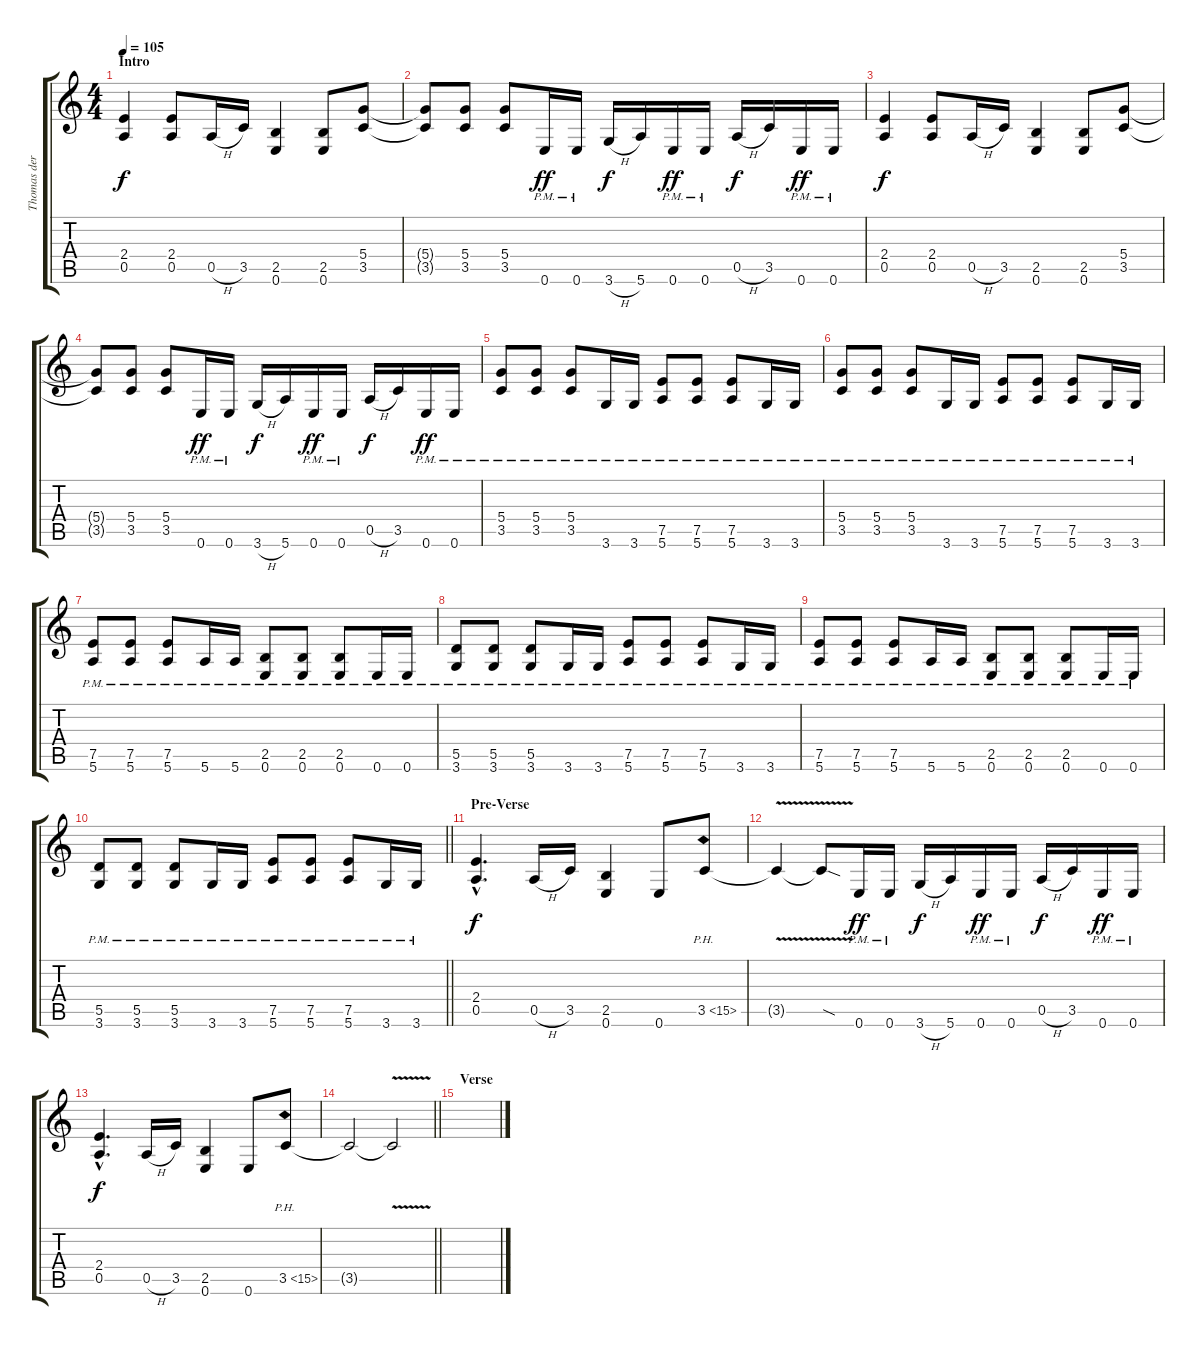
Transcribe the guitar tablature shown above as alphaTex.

\track ("Thomas der Münzer" "Thomas der") {instrument distortionguitar}
\staff {score tabs}
\tuning (E4 B3 G3 D3 A2 E2) {hide}
\ts (4 4)
\section ("" "Intro")
\tempo 105
\clef g2
\ks c
(2.4 0.5).4{dy f instrument distortionguitar} (2.4 0.5).8 0.5{h}.16 3.5.16 (2.5 0.6).4 (2.5 0.6).8 (5.4 3.5).8 |
(5.4{t} 3.5{t}).8 (5.4 3.5).8 (5.4 3.5).8 0.6{pm}.16{dy ff} 0.6{pm}.16 3.6{h}.16{dy f} 5.6.16 0.6{pm}.16{dy ff} 0.6{pm}.16 0.5{h}.16{dy f} 3.5.16 0.6{pm}.16{dy ff} 0.6{pm}.16 |
(2.4 0.5).4{dy f} (2.4 0.5).8 0.5{h}.16 3.5.16 (2.5 0.6).4 (2.5 0.6).8 (5.4 3.5).8 |
(5.4{t} 3.5{t}).8 (5.4 3.5).8 (5.4 3.5).8 0.6{pm}.16{dy ff} 0.6{pm}.16 3.6{h}.16{dy f} 5.6.16 0.6{pm}.16{dy ff} 0.6{pm}.16 0.5{h}.16{dy f} 3.5.16 0.6{pm}.16{dy ff} 0.6{pm}.16 |
(5.4{pm} 3.5{pm}).8 (5.4{pm} 3.5{pm}).8 (5.4{pm} 3.5{pm}).8 3.6{pm}.16 3.6{pm}.16 (7.5{pm} 5.6{pm}).8 (7.5{pm} 5.6{pm}).8 (7.5{pm} 5.6{pm}).8 3.6{pm}.16 3.6{pm}.16 |
(5.4{pm} 3.5{pm}).8 (5.4{pm} 3.5{pm}).8 (5.4{pm} 3.5{pm}).8 3.6{pm}.16 3.6{pm}.16 (7.5{pm} 5.6{pm}).8 (7.5{pm} 5.6{pm}).8 (7.5{pm} 5.6{pm}).8 3.6{pm}.16 3.6{pm}.16 |
(7.5{pm} 5.6{pm}).8 (7.5{pm} 5.6{pm}).8 (7.5{pm} 5.6{pm}).8 5.6{pm}.16 5.6{pm}.16 (2.5{pm} 0.6{pm}).8 (2.5{pm} 0.6{pm}).8 (2.5{pm} 0.6{pm}).8 0.6{pm}.16 0.6{pm}.16 |
(5.5{pm} 3.6{pm}).8 (5.5{pm} 3.6{pm}).8 (5.5{pm} 3.6{pm}).8 3.6{pm}.16 3.6{pm}.16 (7.5{pm} 5.6{pm}).8 (7.5{pm} 5.6{pm}).8 (7.5{pm} 5.6{pm}).8 3.6{pm}.16 3.6{pm}.16 |
(7.5{pm} 5.6{pm}).8 (7.5{pm} 5.6{pm}).8 (7.5{pm} 5.6{pm}).8 5.6{pm}.16 5.6{pm}.16 (2.5{pm} 0.6{pm}).8 (2.5{pm} 0.6{pm}).8 (2.5{pm} 0.6{pm}).8 0.6{pm}.16 0.6{pm}.16 |
\barLineRight lightlight
(5.5{pm} 3.6{pm}).8 (5.5{pm} 3.6{pm}).8 (5.5{pm} 3.6{pm}).8 3.6{pm}.16 3.6{pm}.16 (7.5{pm} 5.6{pm}).8 (7.5{pm} 5.6{pm}).8 (7.5{pm} 5.6{pm}).8 3.6{pm}.16 3.6{pm}.16 |
\section ("" "Pre-Verse")
(2.4{hac} 0.5{hac}).4{d dy f} 0.5{h}.16 3.5.16 (2.5 0.6).4 0.6.8 3.5{ph 12}.8 |
3.5{v t}.4 3.5{sod t}.8 0.6{pm}.16{dy ff} 0.6{pm}.16 3.6{h}.16{dy f} 5.6.16 0.6{pm}.16{dy ff} 0.6{pm}.16 0.5{h}.16{dy f} 3.5.16 0.6{pm}.16{dy ff} 0.6{pm}.16 |
(2.4{hac} 0.5{hac}).4{d dy f} 0.5{h}.16 3.5.16 (2.5 0.6).4 0.6.8 3.5{ph 12}.8 |
\barLineRight lightlight
3.5{t}.2 3.5{v t}.2 |
\section ("" "Verse")
